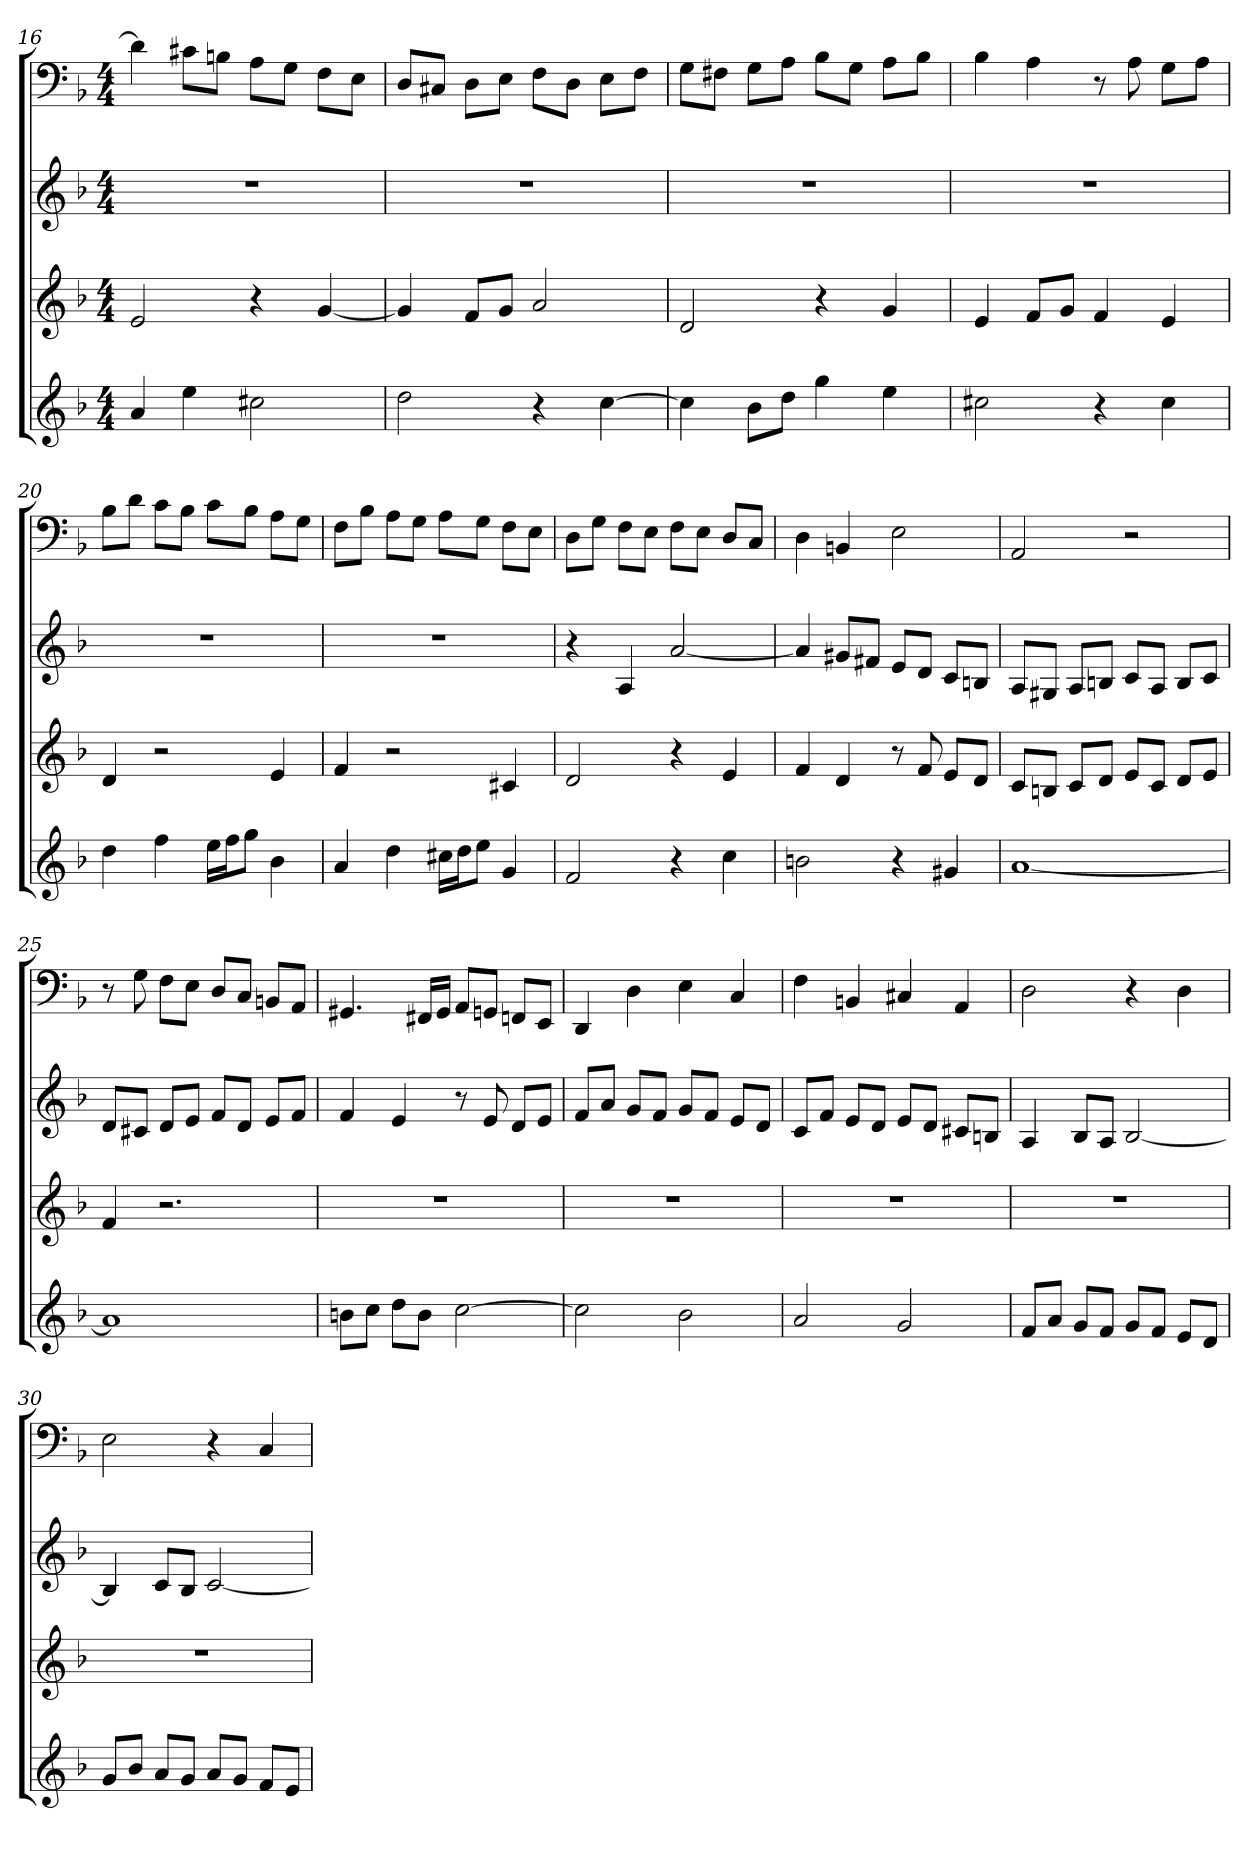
**kern	**kern	**kern	**kern
*part4	*part3	*part2	*part1
*staff4	*staff3	*staff2	*staff1
*k[b-]	*k[b-]	*k[b-]	*k[b-]
*d:	*d:	*d:	*d:
*M4/4	*M4/4	*M4/4	*M4/4
=16	=16	=16	=16
4a	2e	1r	4d]
4ee	.	.	8c#XL
.	.	.	8BnJ
2cc#X	4r	.	8AL
.	.	.	8GJ
.	[4g	.	8FL
.	.	.	8EJ
=17	=17	=17	=17
2dd	4g]	1r	8DL
.	.	.	8C#XJ
.	8fL	.	8DL
.	8gJ	.	8EJ
4r	2a	.	8FL
.	.	.	8DJ
[4cc	.	.	8EL
.	.	.	8FJ
=18	=18	=18	=18
4cc]	2d	1r	8GL
.	.	.	8F#XJ
8b-L	.	.	8GL
8ddJ	.	.	8AJ
4gg	4r	.	8B-L
.	.	.	8GJ
4ee	4g	.	8AL
.	.	.	8B-J
=19	=19	=19	=19
2cc#X	4e	1r	4B-
.	8fL	.	4A
.	8gJ	.	.
4r	4f	.	8r
.	.	.	8A
4cc#	4e	.	8GL
.	.	.	8AJ
=20	=20	=20	=20
4dd	4d	1r	8B-L
.	.	.	8dJ
4ff	2r	.	8cL
.	.	.	8B-J
16eeLL	.	.	8cL
16ffJ	.	.	.
8ggJ	.	.	8B-J
4b-	4e	.	8AL
.	.	.	8GJ
=21	=21	=21	=21
4a	4f	1r	8FL
.	.	.	8B-J
4dd	2r	.	8AL
.	.	.	8GJ
16cc#XLL	.	.	8AL
16ddJ	.	.	.
8eeJ	.	.	8GJ
4g	4c#X	.	8FL
.	.	.	8EJ
=22	=22	=22	=22
2f	2d	4r	8DL
.	.	.	8GJ
.	.	4A	8FL
.	.	.	8EJ
4r	4r	[2a	8FL
.	.	.	8EJ
4cc	4e	.	8DL
.	.	.	8CJ
=23	=23	=23	=23
2bn	4f	4a]	4D
.	4d	8g#XL	4BBn
.	.	8f#XJ	.
4r	8r	8eL	2E
.	8f	8dJ	.
4g#X	8eL	8cL	.
.	8dJ	8BnJ	.
=24	=24	=24	=24
[1a	8cL	8AL	2AA
.	8BnJ	8G#XJ	.
.	8cL	8AL	.
.	8dJ	8BnJ	.
.	8eL	8cL	2r
.	8cJ	8AJ	.
.	8dL	8BL	.
.	8eJ	8cJ	.
=25	=25	=25	=25
1a]	4f	8dL	8r
.	.	8c#XJ	8G
.	2.r	8dL	8FL
.	.	8eJ	8EJ
.	.	8fL	8DL
.	.	8dJ	8CJ
.	.	8eL	8BBnL
.	.	8fJ	8AAJ
=26	=26	=26	=26
8bnL	1r	4f	4.GG#X
8ccJ	.	.	.
8ddL	.	4e	.
8bJ	.	.	16FF#XLL
.	.	.	16GG#JJ
[2cc	.	8r	8AAL
.	.	8e	8GGnJ
.	.	8dL	8FFnL
.	.	8eJ	8EEJ
=27	=27	=27	=27
2cc]	1r	8fL	4DD
.	.	8aJ	.
.	.	8gL	4D
.	.	8fJ	.
2b-	.	8gL	4E
.	.	8fJ	.
.	.	8eL	4C
.	.	8dJ	.
=28	=28	=28	=28
2a	1r	8cL	4F
.	.	8fJ	.
.	.	8eL	4BBn
.	.	8dJ	.
2g	.	8eL	4C#X
.	.	8dJ	.
.	.	8c#XL	4AA
.	.	8BnJ	.
=29	=29	=29	=29
8fL	1r	4A	2D
8aJ	.	.	.
8gL	.	8B-L	.
8fJ	.	8AJ	.
8gL	.	[2B-	4r
8fJ	.	.	.
8eL	.	.	4D
8dJ	.	.	.
=30	=30	=30	=30
8gL	1r	4B-]	2E
8b-J	.	.	.
8aL	.	8cL	.
8gJ	.	8B-J	.
8aL	.	[2c	4r
8gJ	.	.	.
8fL	.	.	4C
8eJ	.	.	.
=	=	=	=
*-	*-	*-	*-
